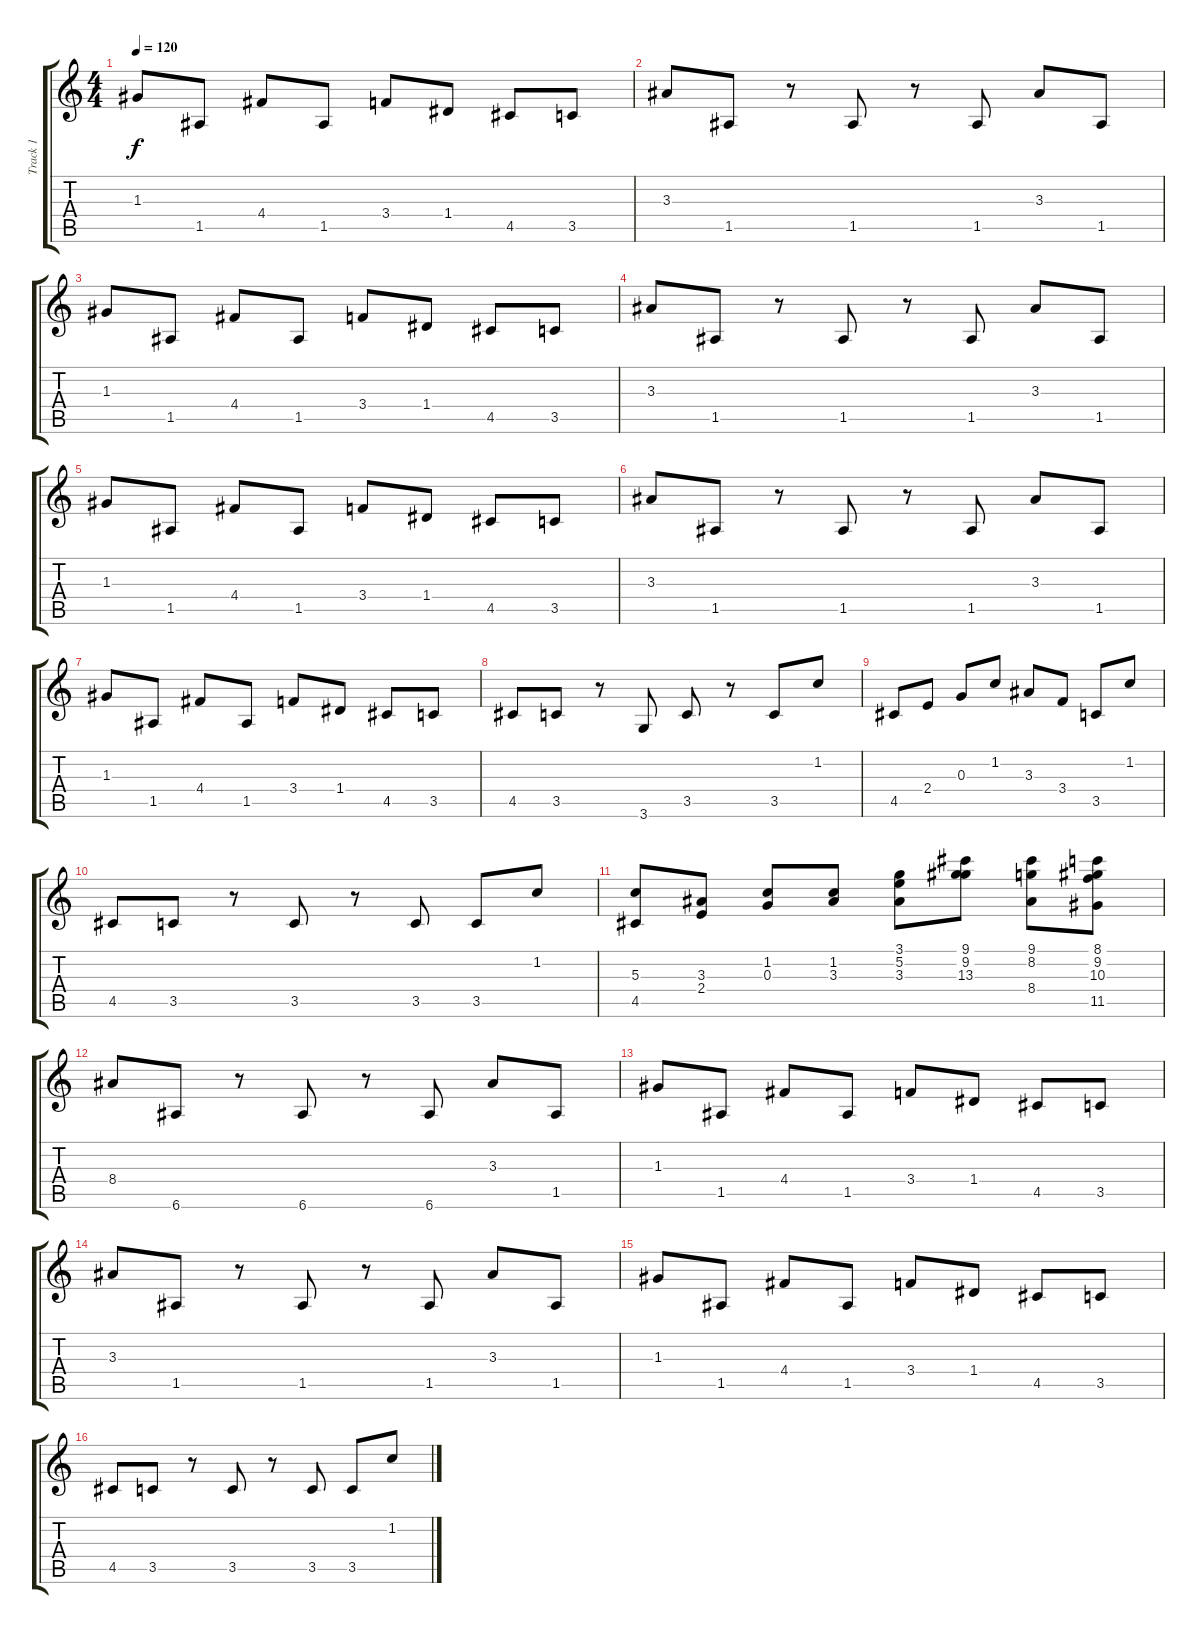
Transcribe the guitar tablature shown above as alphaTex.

\track ("Track 1" "Track 1") {instrument acousticguitarnylon}
\staff {score tabs}
\tuning (E4 B3 G3 D3 A2 E2) {hide}
\ts (4 4)
\tempo 120
\clef g2
\ks c
1.3.8{dy f} 1.5.8 4.4.8 1.5.8 3.4.8 1.4.8 4.5.8 3.5.8 |
3.3.8 1.5.8 r.8 1.5.8 r.8 1.5.8 3.3.8 1.5.8 |
1.3.8 1.5.8 4.4.8 1.5.8 3.4.8 1.4.8 4.5.8 3.5.8 |
3.3.8 1.5.8 r.8 1.5.8 r.8 1.5.8 3.3.8 1.5.8 |
1.3.8 1.5.8 4.4.8 1.5.8 3.4.8 1.4.8 4.5.8 3.5.8 |
3.3.8 1.5.8 r.8 1.5.8 r.8 1.5.8 3.3.8 1.5.8 |
1.3.8 1.5.8 4.4.8 1.5.8 3.4.8 1.4.8 4.5.8 3.5.8 |
4.5.8 3.5.8 r.8 3.6.8 3.5.8 r.8 3.5.8 1.2.8 |
4.5.8 2.4.8 0.3.8 1.2.8 3.3.8 3.4.8 3.5.8 1.2.8 |
4.5.8 3.5.8 r.8 3.5.8 r.8 3.5.8 3.5.8 1.2.8 |
(5.3 4.5).8 (3.3 2.4).8 (1.2 0.3).8 (1.2 3.3).8 (3.1 5.2 3.3).8 (9.1 9.2 13.3).8 (9.1 8.2 8.4).8 (8.1 9.2 10.3 11.5).8 |
8.4.8 6.6.8 r.8 6.6.8 r.8 6.6.8 3.3.8 1.5.8 |
1.3.8 1.5.8 4.4.8 1.5.8 3.4.8 1.4.8 4.5.8 3.5.8 |
3.3.8 1.5.8 r.8 1.5.8 r.8 1.5.8 3.3.8 1.5.8 |
1.3.8 1.5.8 4.4.8 1.5.8 3.4.8 1.4.8 4.5.8 3.5.8 |
4.5.8 3.5.8 r.8 3.5.8 r.8 3.5.8 3.5.8 1.2.8
